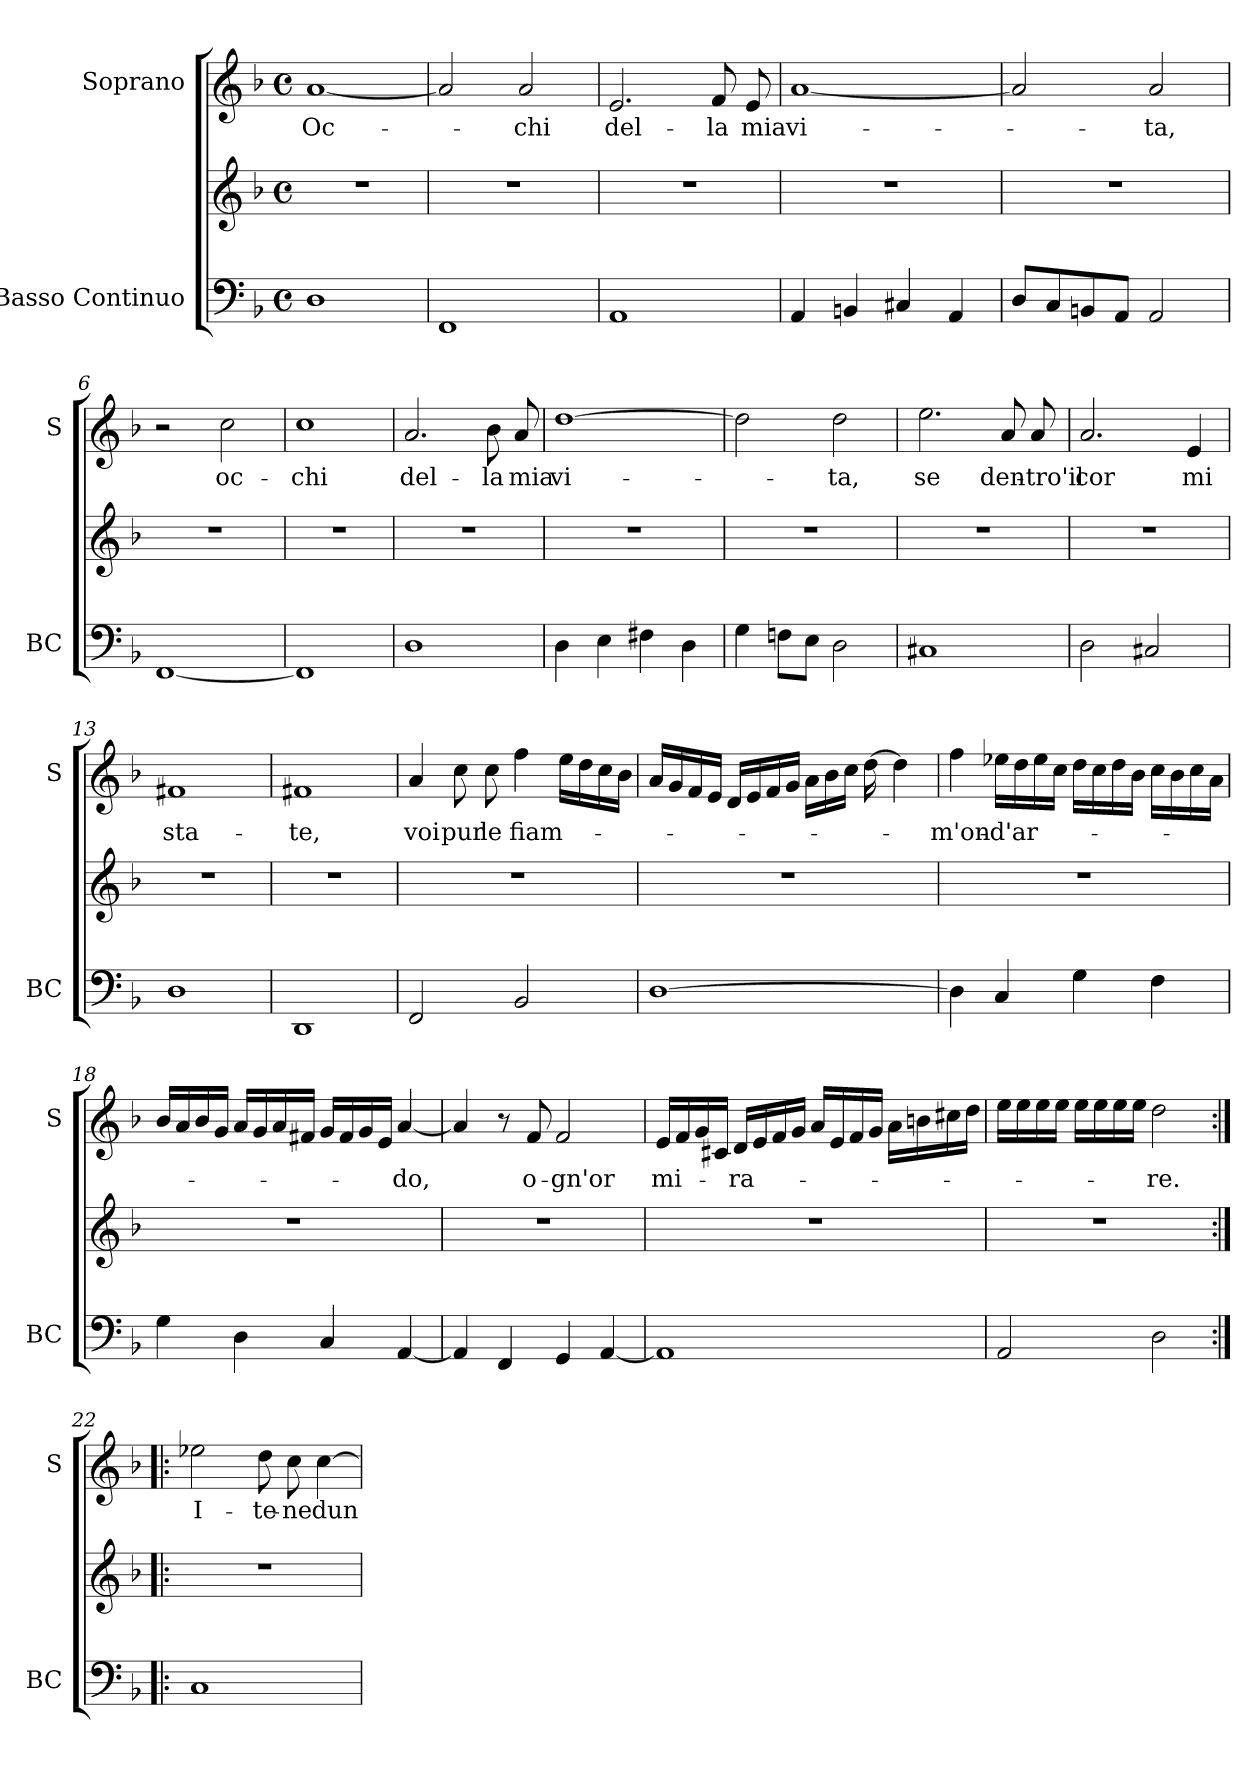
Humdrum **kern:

**kern	**kern	**kern	**text
*part2	*part2	*part1	*part1
*staff3	*staff2	*staff1	*staff1
*I"Basso Continuo	*	*I"Soprano	*
*I'BC	*	*I'S	*
*clefF4	*clefG2	*clefG2	*
*k[b-]	*k[b-]	*k[b-]	*
*F:	*F:	*F:	*
*M4/4	*M4/4	*M4/4	*
*met(c)	*met(c)	*met(c)	*
=1	=1	=1	=1
!	!	!	!LO:LY:b
1D	1r	[1a	Oc-
=2	=2	=2	=2
1FF	1r	2a/]	.
!	!	!	!LO:LY:b
.	.	2a/	-chi
=3	=3	=3	=3
!	!	!	!LO:LY:b
1AA	1r	2.e/	del-
!	!	!	!LO:LY:b
.	.	8f/	-la
!	!	!	!LO:LY:b
.	.	8e/	mia
=4	=4	=4	=4
!	!	!	!LO:LY:b
4AA/	1r	[1a	vi-
4BBn/	.	.	.
4C#X/	.	.	.
4AA/	.	.	.
=5	=5	=5	=5
8D/L	1r	2a/]	.
8C/	.	.	.
8BBn/	.	.	.
8AA/J	.	.	.
!	!	!	!LO:LY:b
2AA/	.	2a/	-ta,
!!LO:LB:g=z
=6	=6	=6	=6
[1FF	1r	2r	.
!	!	!	!LO:LY:b
.	.	2cc\	oc-
=7	=7	=7	=7
!	!	!	!LO:LY:b
1FF]	1r	1cc	-chi
=8	=8	=8	=8
!	!	!	!LO:LY:b
1D	1r	2.a/	del-
!	!	!	!LO:LY:b
.	.	8b-\	-la
!	!	!	!LO:LY:b
.	.	8a/	mia
=9	=9	=9	=9
!	!	!	!LO:LY:b
4D\	1r	[1dd	vi-
4E\	.	.	.
4F#X\	.	.	.
4D\	.	.	.
=10	=10	=10	=10
4G\	1r	2dd\]	.
8Fni\L	.	.	.
8E\J	.	.	.
!	!	!	!LO:LY:b
2D\	.	2dd\	-ta,
=11	=11	=11	=11
!	!	!	!LO:LY:b
1C#X	1r	2.ee\	se
!	!	!	!LO:LY:b
.	.	8a/	den-
!	!	!	!LO:LY:b
.	.	8a/	-tro'il
!!LO:LB:g=z
=12	=12	=12	=12
!	!	!	!LO:LY:b
2D\	1r	2.a/	cor
2C#X/	.	.	.
!	!	!	!LO:LY:b
.	.	4e/	mi
=13	=13	=13	=13
!	!	!	!LO:LY:b
1D	1r	1f#X	sta-
=14	=14	=14	=14
!	!	!	!LO:LY:b
1DD	1r	1f#X	-te,
=15	=15	=15	=15
!	!	!	!LO:LY:b
2FF/	1r	4a/	voi
!	!	!	!LO:LY:b
.	.	8cc\	pur
!	!	!	!LO:LY:b
.	.	8cc\	le
!	!	!	!LO:LY:b
2BB-/	.	4ff\	fiam-
.	.	16ee\LL	.
.	.	16dd\	.
.	.	16cc\	.
.	.	16b-\JJ	.
!!LO:PB:g=z
=16	=16	=16	=16
[1D	1r	16a/LL	.
.	.	16g/	.
.	.	16f/	.
.	.	16e/JJ	.
.	.	16d/LL	.
.	.	16e/	.
.	.	16f/	.
.	.	16g/JJ	.
.	.	16a\LL	.
.	.	16b-\	.
.	.	16cc\JJ	.
.	.	[16dd\	.
.	.	4dd\]	.
=17	=17	=17	=17
!	!	!	!LO:LY:b
4D\]	1r	4ff\	-m'on-
!	!	!	!LO:LY:b
4C/	.	16ee-X\LL	-d'ar-
.	.	16dd\	.
.	.	16ee-\	.
.	.	16cc\JJ	.
4G\	.	16dd\LL	.
.	.	16cc\	.
.	.	16dd\	.
.	.	16b-\JJ	.
4F\	.	16cc\LL	.
.	.	16b-\	.
.	.	16cc\	.
.	.	16a\JJ	.
=18	=18	=18	=18
4G\	1r	16b-/LL	.
.	.	16a/	.
.	.	16b-/	.
.	.	16g/JJ	.
4D\	.	16a/LL	.
.	.	16g/	.
.	.	16a/	.
.	.	16f#X/JJ	.
4C/	.	16g/LL	.
.	.	16f#/	.
.	.	16g/	.
.	.	16e/JJ	.
!	!	!	!LO:LY:b
[4AA/	.	[4a/	-do,
!!LO:LB:g=z
=19	=19	=19	=19
4AA/]	1r	4a/]	.
4FF/	.	8r	.
!	!	!	!LO:LY:b
.	.	8f/	o-
!	!	!	!LO:LY:b
4GG/	.	2f/	-gn'or
[4AA/	.	.	.
=20	=20	=20	=20
!	!	!	!LO:LY:b
1AA]	1r	16e/LL	mi-
.	.	16f/	.
.	.	16g/	.
.	.	16c#X/JJ	.
!	!	!	!LO:LY:b
.	.	16d/LL	-ra-
.	.	16e/	.
.	.	16f/	.
.	.	16g/JJ	.
.	.	16a/LL	.
.	.	16e/	.
.	.	16f/	.
.	.	16g/JJ	.
.	.	16a\LL	.
.	.	16bn\	.
.	.	16cc#X\	.
.	.	16dd\JJ	.
=21	=21	=21	=21
2AA/	1r	16ee\LL	.
.	.	16ee\	.
.	.	16ee\	.
.	.	16ee\JJ	.
.	.	16ee\LL	.
.	.	16ee\	.
.	.	16ee\	.
.	.	16ee\JJ	.
!	!	!	!LO:LY:b
2D\	.	2dd\	-re.
!!LO:LB:g=z
=22:|!|:	=22:|!|:	=22:|!|:	=22:|!|:
!	!	!	!LO:LY:b
1C	1r	2ee-X\	I-
!	!	!	!LO:LY:b
.	.	8dd\	-te-
!	!	!	!LO:LY:b
.	.	8cc\	-ne
!	!	!	!LO:LY:b
.	.	[4cc\	dun-
=	=	=	=
*-	*-	*-	*-
